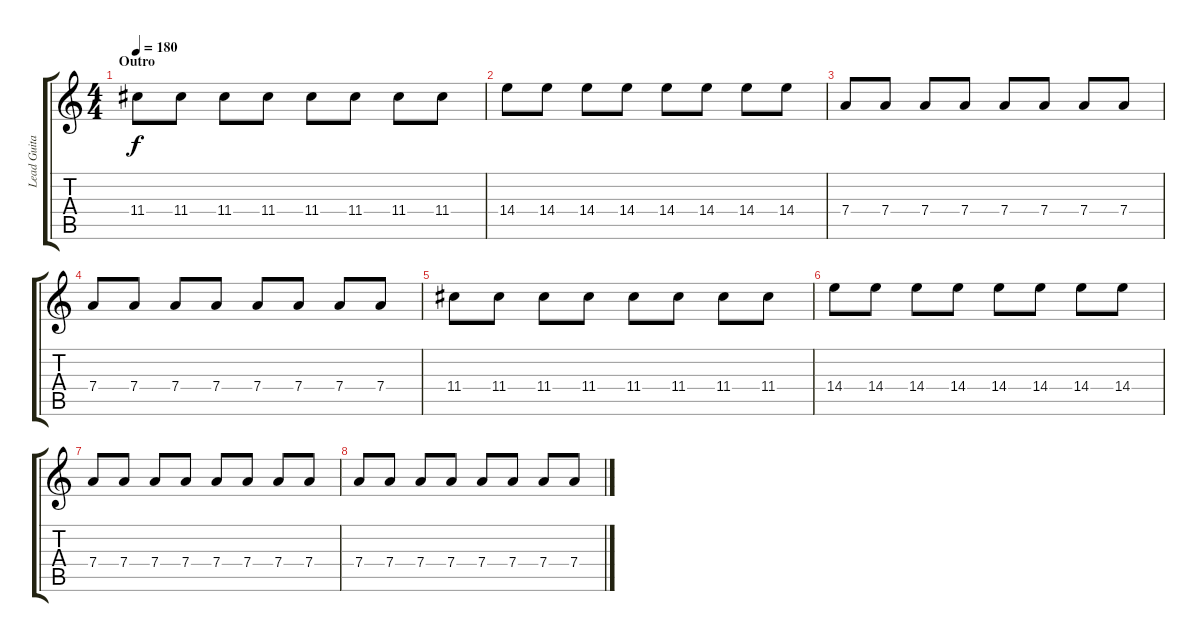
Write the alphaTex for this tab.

\track ("Lead Guitar" "Lead Guita") {instrument distortionguitar}
\staff {score tabs}
\tuning (E4 B3 G3 D3 A2 E2) {hide}
\ts (4 4)
\section ("" "Outro")
\tempo 180
\clef g2
\ks c
11.4.8{dy f} 11.4.8 11.4.8 11.4.8 11.4.8 11.4.8 11.4.8 11.4.8 |
14.4.8 14.4.8 14.4.8 14.4.8 14.4.8 14.4.8 14.4.8 14.4.8 |
7.4.8 7.4.8 7.4.8 7.4.8 7.4.8 7.4.8 7.4.8 7.4.8 |
7.4.8 7.4.8 7.4.8 7.4.8 7.4.8 7.4.8 7.4.8 7.4.8 |
11.4.8 11.4.8 11.4.8 11.4.8 11.4.8 11.4.8 11.4.8 11.4.8 |
14.4.8 14.4.8 14.4.8 14.4.8 14.4.8 14.4.8 14.4.8 14.4.8 |
7.4.8 7.4.8 7.4.8 7.4.8 7.4.8 7.4.8 7.4.8 7.4.8 |
7.4.8 7.4.8{txt ""} 7.4.8 7.4.8 7.4.8 7.4.8 7.4.8 7.4.8
